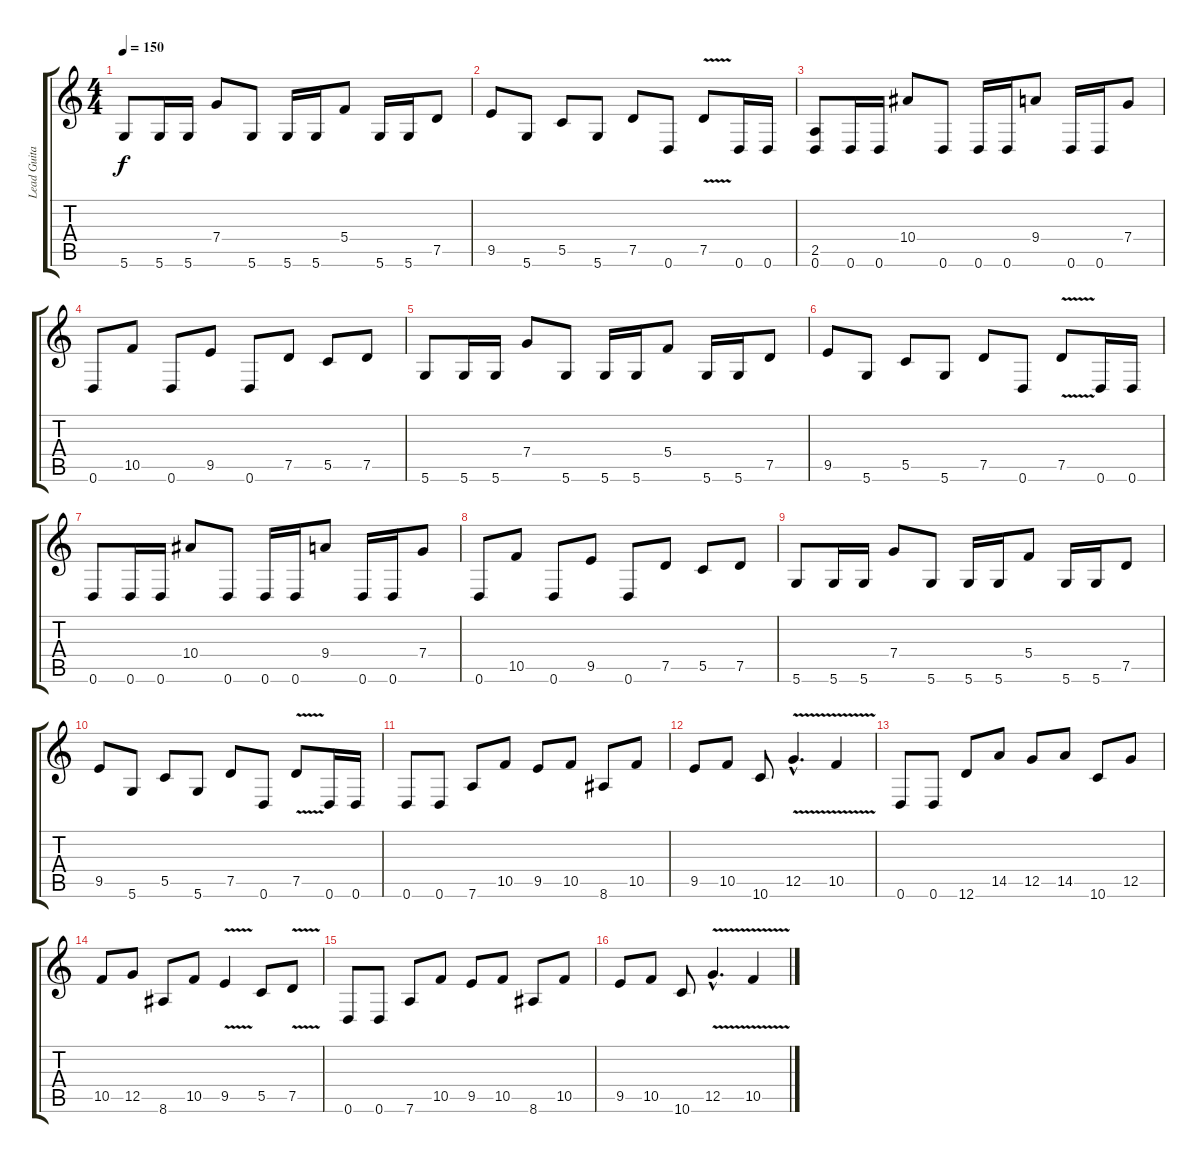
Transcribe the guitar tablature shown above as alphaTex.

\track ("Lead Guitar" "Lead Guita") {instrument distortionguitar}
\staff {score tabs}
\tuning (D4 A3 F3 C3 G2 D2) {hide}
\ts (4 4)
\tempo 150
\clef g2
\ks c
5.6.8{dy f} 5.6.16 5.6.16 7.4.8 5.6.8 5.6.16 5.6.16 5.4.8 5.6.16 5.6.16 7.5.8 |
9.5.8 5.6.8 5.5.8 5.6.8 7.5.8 0.6.8 7.5{v}.8 0.6.16 0.6.16 |
(2.5 0.6).8 0.6.16 0.6.16 10.4.8 0.6.8 0.6.16 0.6.16 9.4.8 0.6.16 0.6.16 7.4.8 |
0.6.8 10.5.8 0.6.8 9.5.8 0.6.8 7.5.8 5.5.8 7.5.8 |
5.6.8 5.6.16 5.6.16 7.4.8 5.6.8 5.6.16 5.6.16 5.4.8 5.6.16 5.6.16 7.5.8 |
9.5.8 5.6.8 5.5.8 5.6.8 7.5.8 0.6.8 7.5{v}.8 0.6.16 0.6.16 |
0.6.8 0.6.16 0.6.16 10.4.8 0.6.8 0.6.16 0.6.16 9.4.8 0.6.16 0.6.16 7.4.8 |
0.6.8 10.5.8 0.6.8 9.5.8 0.6.8 7.5.8 5.5.8 7.5.8 |
5.6.8 5.6.16 5.6.16 7.4.8 5.6.8 5.6.16 5.6.16 5.4.8 5.6.16 5.6.16 7.5.8 |
9.5.8 5.6.8 5.5.8 5.6.8 7.5.8 0.6.8 7.5{v}.8 0.6.16 0.6.16 |
0.6.8 0.6.8 7.6.8 10.5.8 9.5.8 10.5.8 8.6.8 10.5.8 |
9.5.8 10.5.8 10.6.8 12.5{v hac}.4{d} 10.5{v}.4 |
0.6.8 0.6.8 12.6.8 14.5.8 12.5.8 14.5.8 10.6.8 12.5.8 |
10.5.8 12.5.8 8.6.8 10.5.8 9.5{v}.4 5.5.8 7.5{v}.8 |
0.6.8 0.6.8 7.6.8 10.5.8 9.5.8 10.5.8 8.6.8 10.5.8 |
9.5.8 10.5.8 10.6.8 12.5{v hac}.4{d} 10.5{v}.4
